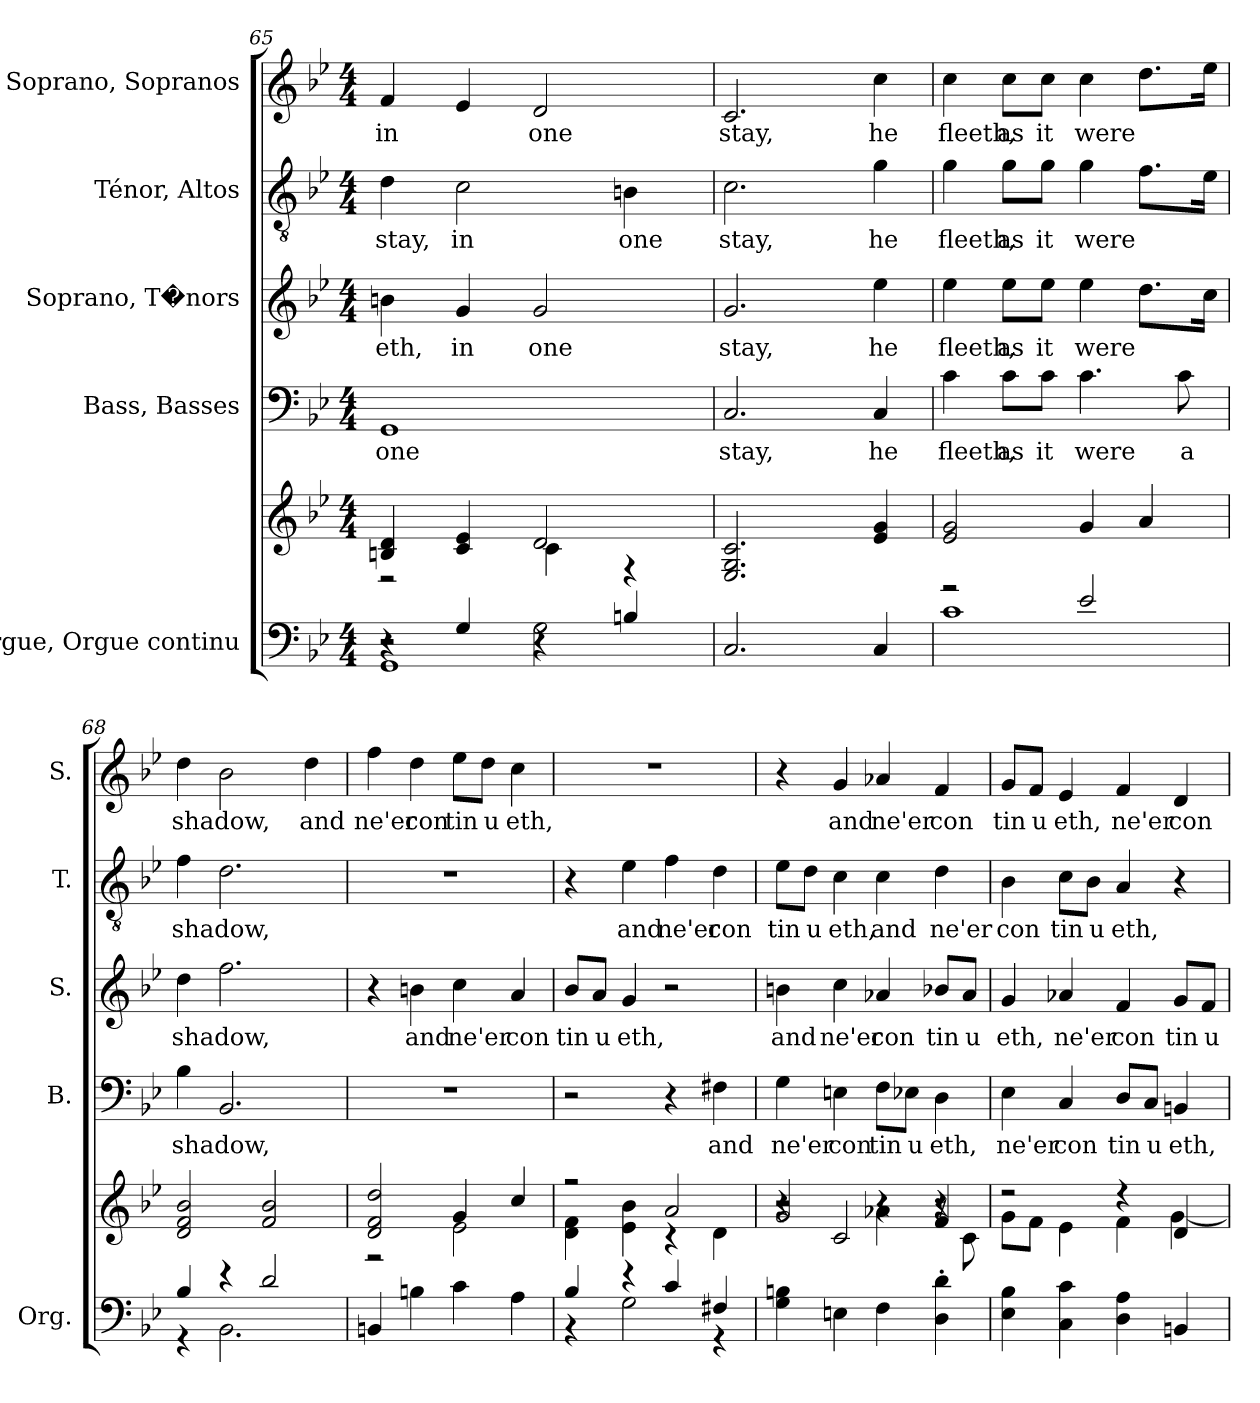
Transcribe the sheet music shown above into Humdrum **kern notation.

**kern	**kern	**kern	**text	**kern	**text	**kern	**text	**kern	**text
*part5	*part5	*part4	*part4	*part3	*part3	*part2	*part2	*part1	*part1
*staff6	*staff5	*staff4	*staff4	*staff3	*staff3	*staff2	*staff2	*staff1	*staff1
*I"Orgue, Orgue continu	*	*I"Bass, Basses	*	*I"Soprano, T�nors	*	*I"Ténor, Altos	*	*I"Soprano, Sopranos	*
*I'Org.	*	*I'B.	*	*I'S.	*	*I'T.	*	*I'S.	*
*clefF4	*clefG2	*clefF4	*	*clefG2	*	*clefGv2	*	*clefG2	*
*k[b-e-]	*k[b-e-]	*k[b-e-]	*	*k[b-e-]	*	*k[b-e-]	*	*k[b-e-]	*
*M4/4	*M4/4	*M4/4	*	*M4/4	*	*M4/4	*	*M4/4	*
=65	=65	=65	=65	=65	=65	=65	=65	=65	=65
*^	*^	*	*	*	*	*	*	*	*
*	*^	*	*	*	*	*	*	*	*	*	*
!	!	!	!	!	!	!LO:LY:b	!	!LO:LY:b	!	!LO:LY:b	!	!LO:LY:b
*	*	*	*	*	*	*	*	*	*	*	*^	*
*	*	*	*	*	*	*	*	*	*	*	*	*^	*
*	*	*	*	*	*	*	*	*	*	*	*	*	*^	*
*	*	*	*	*	*	*	*	*	*	*	*	*	*	*^	*
4r	2r	1GG	4Bn/ 4d/	2r	1GG	one	4bn\	eth,	4d\	stay,	4f/	16ryy	4.ryy	2ryy	2ryy	in
*	*	*	*	*	*	*	*	*	*	*	*MM65	*	*	*	*	*
.	.	.	.	.	.	.	.	.	.	.	.	2...ryy	.	.	.	.
*	*	*	*	*	*	*	*	*	*	*	*MM64	*	*	*	*	*
!	!	!	!	!	!	!	!	!LO:LY:b	!	!LO:LY:b	!	!	!	!	!	!
4G/	.	.	4c/ 4e-/	.	.	.	4g/	in	2c\	in	4e-/	.	.	.	.	.
*	*	*	*	*	*	*	*	*	*	*	*MM63	*	*	*	*	*
.	.	.	.	.	.	.	.	.	.	.	.	.	2ryy	.	.	.
!	!	!	!	!	!	!	!	!LO:LY:b	!	!	!	!	!	!	!	!LO:LY:b
4r	2G\	.	2d/	4c\	.	.	2g/	one	.	.	2d/	.	.	8ryy	8.ryy	one
*	*	*	*	*	*	*	*	*	*	*	*MM62	*	*	*	*	*
.	.	.	.	.	.	.	.	.	.	.	.	.	.	4.ryy	.	.
*	*	*	*	*	*	*	*	*	*	*	*MM61	*	*	*	*	*
.	.	.	.	.	.	.	.	.	.	.	.	.	.	.	4ryy	.
!	!	!	!	!	!	!	!	!	!	!LO:LY:b	!	!	!	!	!	!
4Bn/	.	.	.	4r	.	.	.	.	4Bn\	one	.	.	.	.	.	.
*	*	*	*	*	*	*	*	*	*	*	*MM60	*	*	*	*	*
.	.	.	.	.	.	.	.	.	.	.	.	.	8ryy	.	.	.
.	.	.	.	.	.	.	.	.	.	.	.	.	.	.	16ryy	.
=66	=66	=66	=66	=66	=66	=66	=66	=66	=66	=66	=66	=66	=66	=66	=66	=66
!	!	!	!	!	!	!LO:LY:b	!	!LO:LY:b	!	!LO:LY:b	!	!	!	!	!	!LO:LY:b
*v	*v	*v	*	*	*	*	*	*	*	*	*	*v	*v	*v	*v	*
*	*v	*v	*	*	*	*	*	*	*	*	*
2.C/	2.E-/ 2.G/ 2.c/	2.C/	stay,	2.g/	stay,	2.c\	stay,	2.c/	2ryy	stay,
*	*	*	*	*	*	*	*	*MM70	*	*
.	.	.	.	.	.	.	.	.	2ryy	.
!	!	!	!LO:LY:b	!	!LO:LY:b	!	!LO:LY:b	!	!	!LO:LY:b
4C/	4e-/ 4g/	4C/	he	4ee-\	he	4g\	he	4cc\	.	he
=67	=67	=67	=67	=67	=67	=67	=67	=67	=67	=67
*^	*	*	*	*	*	*	*	*	*	*
!	!	!	!	!LO:LY:b	!	!LO:LY:b	!	!LO:LY:b	!	!	!LO:LY:b
*	*	*	*	*	*	*	*	*	*v	*v	*
2r	1c	2e-/ 2g/	4c\	fleeth,	4ee-\	fleeth,	4g\	fleeth,	4cc\	fleeth,
!	!	!	!	!LO:LY:b	!	!LO:LY:b	!	!LO:LY:b	!	!LO:LY:b
.	.	.	8c\L	as	8ee-\L	as	8g\L	as	8cc\L	as
!	!	!	!	!LO:LY:b	!	!LO:LY:b	!	!LO:LY:b	!	!LO:LY:b
.	.	.	8c\J	it	8ee-\J	it	8g\J	it	8cc\J	it
!	!	!	!	!LO:LY:b	!	!LO:LY:b	!	!LO:LY:b	!	!LO:LY:b
2e-/	.	4g/	4.c\	were	4ee-\	were	4g\	were	4cc\	were
.	.	4a/	.	.	8.dd\L	.	8.f\L	.	8.dd\L	.
!	!	!	!	!LO:LY:b	!	!	!	!	!	!
.	.	.	8c\	a	.	.	.	.	.	.
.	.	.	.	.	16cc\Jk	.	16e-\Jk	.	16ee-\Jk	.
!!LO:PB:g=z
=68	=68	=68	=68	=68	=68	=68	=68	=68	=68	=68
!	!	!	!	!LO:LY:b	!	!LO:LY:b	!	!LO:LY:b	!	!LO:LY:b
4B-/	4r	2d/ 2f/ 2b-/	4B-\	sha	4dd\	sha	4f\	sha	4dd\	sha
!	!	!	!	!LO:LY:b	!	!LO:LY:b	!	!LO:LY:b	!	!LO:LY:b
4r	2.BB-\	.	2.BB-/	dow,	2.ff\	dow,	2.d\	dow,	2b-\	dow,
2d/	.	2f/ 2b-/	.	.	.	.	.	.	.	.
!	!	!	!	!	!	!	!	!	!	!LO:LY:b
.	.	.	.	.	.	.	.	.	4dd\	and
*v	*v	*	*	*	*	*	*	*	*	*
=69	=69	=69	=69	=69	=69	=69	=69	=69	=69
*	*^	*	*	*	*	*	*	*	*
!	!	!	!	!	!	!	!	!	!	!LO:LY:b
4BBn/	2d/ 2f/ 2dd/	2r	1r	.	4r	.	1r	.	4ff\	ne'er
!	!	!	!	!	!	!LO:LY:b	!	!	!	!LO:LY:b
4Bn\	.	.	.	.	4bn\	and	.	.	4dd\	con
!	!	!	!	!	!	!LO:LY:b	!	!	!	!LO:LY:b
4c\	4g/	2e-\	.	.	4cc\	ne'er	.	.	8ee-\L	tin
!	!	!	!	!	!	!	!	!	!	!LO:LY:b
.	.	.	.	.	.	.	.	.	8dd\J	u
!	!	!	!	!	!	!LO:LY:b	!	!	!	!LO:LY:b
4A\	4cc/	.	.	.	4a/	con	.	.	4cc\	eth,
=70	=70	=70	=70	=70	=70	=70	=70	=70	=70	=70
*^	*	*	*	*	*	*	*	*	*	*
!	!	!	!	!	!	!	!LO:LY:b	!	!	!	!
4B-/	4r	2r	4d\ 4f\	2r	.	8b-/L	tin	4r	.	1r	.
!	!	!	!	!	!	!	!LO:LY:b	!	!	!	!
.	.	.	.	.	.	8a/J	u	.	.	.	.
!	!	!	!	!	!	!	!LO:LY:b	!	!LO:LY:b	!	!
4r	2G\	.	4e-\ 4b-\	.	.	4g/	eth,	4e-\	and	.	.
!	!	!	!	!	!	!	!	!	!LO:LY:b	!	!
4c/	.	2a/	4r	4r	.	2r	.	4f\	ne'er	.	.
!	!	!	!	!	!LO:LY:b	!	!	!	!LO:LY:b	!	!
4F#X/	4r	.	4d\	4F#X\	and	.	.	4d\	con	.	.
=71	=71	=71	=71	=71	=71	=71	=71	=71	=71	=71	=71
*	*	*	*^	*	*	*	*	*	*	*	*
!	!	!	!	!	!	!LO:LY:b	!	!LO:LY:b	!	!LO:LY:b	!	!
*v	*v	*	*	*	*	*	*	*	*	*	*	*
4G\ 4Bn\	2g/	2r	4r	4G\	ne'er	4bn\	and	8e-\L	tin	4r	.
!	!	!	!	!	!	!	!	!	!LO:LY:b	!	!
.	.	.	.	.	.	.	.	8d\J	u	.	.
!	!	!	!	!	!LO:LY:b	!	!LO:LY:b	!	!LO:LY:b	!	!LO:LY:b
4En\	.	.	2c/	4En\	con	4cc\	ne'er	4c\	eth,	4g/	and
!	!	!	!	!	!LO:LY:b	!	!LO:LY:b	!	!LO:LY:b	!	!LO:LY:b
4F\	4r	4a-X\	.	8F\L	tin	4a-X/	con	4c\	and	4a-X/	ne'er
!	!	!	!	!	!LO:LY:b	!	!	!	!	!	!
.	.	.	.	8E-X\J	u	.	.	.	.	.	.
!	!	!	!	!	!LO:LY:b	!	!LO:LY:b	!	!LO:LY:b	!	!LO:LY:b
4D\' 4d\'	4f/	8r	4r	4D\	eth,	8b-X/L	tin	4d\	ne'er	4f/	con
!	!	!	!	!	!	!	!LO:LY:b	!	!	!	!
.	.	8c\	.	.	.	8a-/J	u	.	.	.	.
*	*	*v	*v	*	*	*	*	*	*	*	*
!!LO:LB:g=z
=72	=72	=72	=72	=72	=72	=72	=72	=72	=72	=72
!	!	!	!	!LO:LY:b	!	!LO:LY:b	!	!LO:LY:b	!	!LO:LY:b
4E-\ 4B-\	2r	8g\L	4E-\	ne'er	4g/	eth,	4B-\	con	8g/L	tin
!	!	!	!	!	!	!	!	!	!	!LO:LY:b
.	.	8f\J	.	.	.	.	.	.	8f/J	u
!	!	!	!	!LO:LY:b	!	!LO:LY:b	!	!LO:LY:b	!	!LO:LY:b
4C\ 4c\	.	4e-\	4C/	con	4a-X/	ne'er	8c\L	tin	4e-/	eth,
!	!	!	!	!	!	!	!	!LO:LY:b	!	!
.	.	.	.	.	.	.	8B-\J	u	.	.
!	!	!	!	!LO:LY:b	!	!LO:LY:b	!	!LO:LY:b	!	!LO:LY:b
4D\ 4A\	4r	4f\	8D/L	tin	4f/	con	4A/	eth,	4f/	ne'er
!	!	!	!	!LO:LY:b	!	!	!	!	!	!
.	.	.	8C/J	u	.	.	.	.	.	.
!	!	!	!	!LO:LY:b	!	!LO:LY:b	!	!	!	!LO:LY:b
4BBn/	4d/	[4g\	4BBn/	eth,	8g/L	tin	4r	.	4d/	con
!	!	!	!	!	!	!LO:LY:b	!	!	!	!
.	.	.	.	.	8f/J	u	.	.	.	.
*	*v	*v	*	*	*	*	*	*	*	*
=	=	=	=	=	=	=	=	=	=
*-	*-	*-	*-	*-	*-	*-	*-	*-	*-
